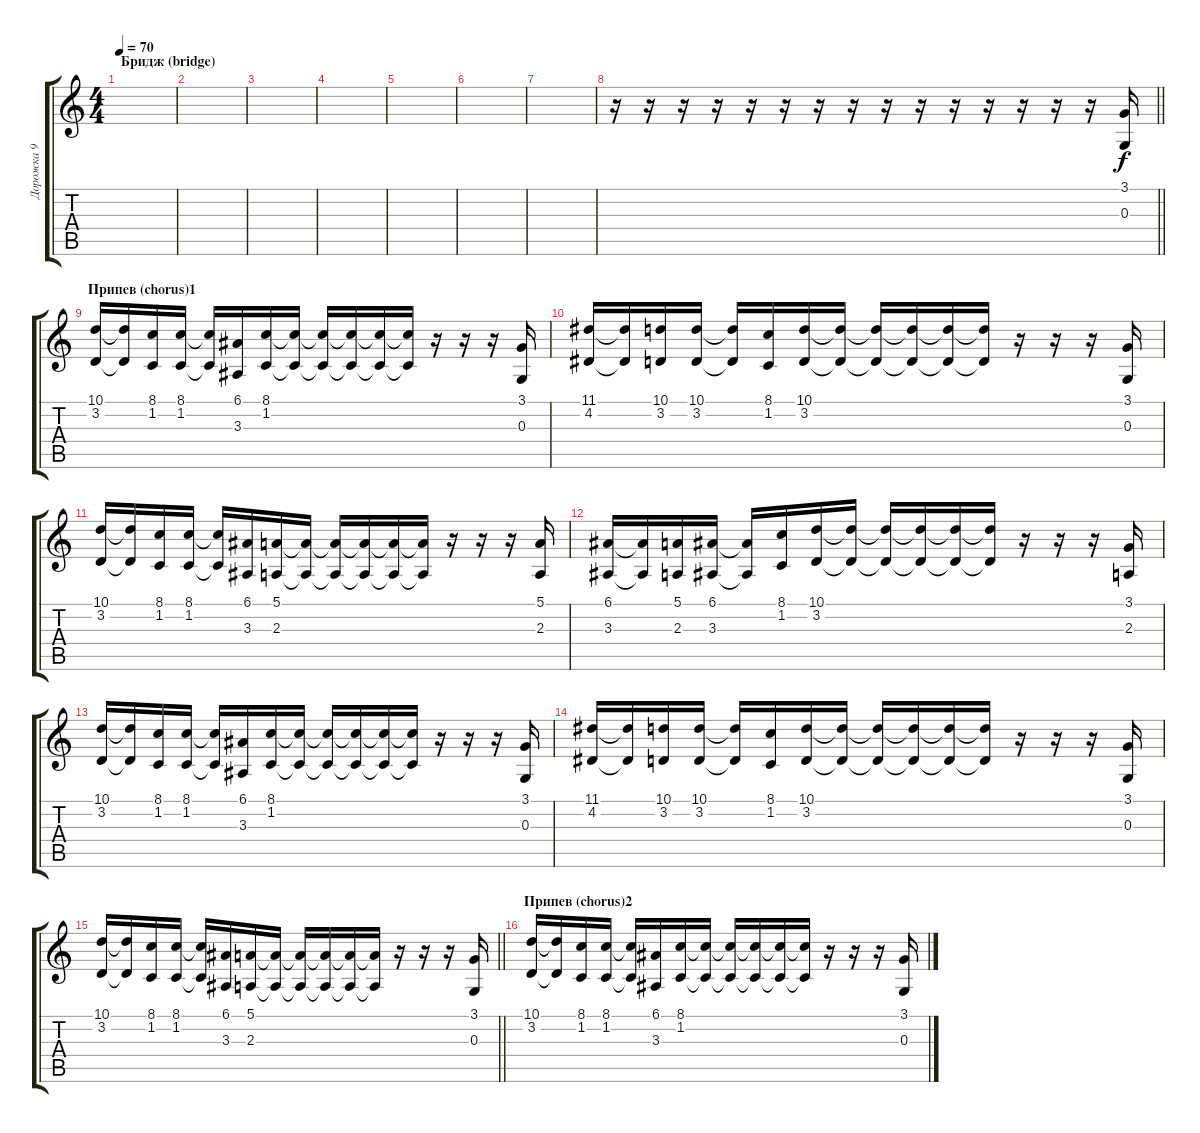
\track ("Дорожка 9" "Дорожка 9") {instrument lead1square}
\staff {score tabs}
\tuning (E4 B3 G3 D3 A2 E2) {hide}
\ts (4 4)
\section ("" "Бридж (bridge)")
\tempo 70
\clef g2
\ks c
|
|
|
|
|
|
|
\barLineRight lightlight
r.16 r.16 r.16 r.16 r.16 r.16 r.16 r.16 r.16 r.16 r.16 r.16 r.16 r.16 r.16 (3.1 0.3).16 |
\section ("" "Припев (chorus)1")
(10.1 3.2).16 (10.1{t} 3.2{t}).16 (8.1 1.2).16 (8.1 1.2).16 (8.1{t} 1.2{t}).16 (6.1 3.3).16 (8.1 1.2).16 (8.1{t} 1.2{t}).16 (8.1{t} 1.2{t}).16 (8.1{t} 1.2{t}).16 (8.1{t} 1.2{t}).16 (8.1{t} 1.2{t}).16 r.16 r.16 r.16 (3.1 0.3).16 |
(11.1 4.2).16 (11.1{t} 4.2{t}).16 (10.1 3.2).16 (10.1 3.2).16 (10.1{t} 3.2{t}).16 (8.1 1.2).16 (10.1 3.2).16 (10.1{t} 3.2{t}).16 (10.1{t} 3.2{t}).16 (10.1{t} 3.2{t}).16 (10.1{t} 3.2{t}).16 (10.1{t} 3.2{t}).16 r.16 r.16 r.16 (3.1 0.3).16 |
(10.1 3.2).16 (10.1{t} 3.2{t}).16 (8.1 1.2).16 (8.1 1.2).16 (8.1{t} 1.2{t}).16 (6.1 3.3).16 (5.1 2.3).16 (5.1{t} 2.3{t}).16 (5.1{t} 2.3{t}).16 (5.1{t} 2.3{t}).16 (5.1{t} 2.3{t}).16 (5.1{t} 2.3{t}).16 r.16 r.16 r.16 (5.1 2.3).16 |
(6.1 3.3).16 (6.1{t} 3.3{t}).16 (5.1 2.3).16 (6.1 3.3).16 (6.1{t} 3.3{t}).16 (8.1 1.2).16 (10.1 3.2).16 (10.1{t} 3.2{t}).16 (10.1{t} 3.2{t}).16 (10.1{t} 3.2{t}).16 (10.1{t} 3.2{t}).16 (10.1{t} 3.2{t}).16 r.16 r.16 r.16 (3.1 2.3).16 |
(10.1 3.2).16 (10.1{t} 3.2{t}).16 (8.1 1.2).16 (8.1 1.2).16 (8.1{t} 1.2{t}).16 (6.1 3.3).16 (8.1 1.2).16 (8.1{t} 1.2{t}).16 (8.1{t} 1.2{t}).16 (8.1{t} 1.2{t}).16 (8.1{t} 1.2{t}).16 (8.1{t} 1.2{t}).16 r.16 r.16 r.16 (3.1 0.3).16 |
(11.1 4.2).16 (11.1{t} 4.2{t}).16 (10.1 3.2).16 (10.1 3.2).16 (10.1{t} 3.2{t}).16 (8.1 1.2).16 (10.1 3.2).16 (10.1{t} 3.2{t}).16 (10.1{t} 3.2{t}).16 (10.1{t} 3.2{t}).16 (10.1{t} 3.2{t}).16 (10.1{t} 3.2{t}).16 r.16 r.16 r.16 (3.1 0.3).16 |
\barLineRight lightlight
(10.1 3.2).16 (10.1{t} 3.2{t}).16 (8.1 1.2).16 (8.1 1.2).16 (8.1{t} 1.2{t}).16 (6.1 3.3).16 (5.1 2.3).16 (5.1{t} 2.3{t}).16 (5.1{t} 2.3{t}).16 (5.1{t} 2.3{t}).16 (5.1{t} 2.3{t}).16 (5.1{t} 2.3{t}).16 r.16 r.16 r.16 (3.1 0.3).16 |
\section ("" "Припев (chorus)2")
(10.1 3.2).16 (10.1{t} 3.2{t}).16 (8.1 1.2).16 (8.1 1.2).16 (8.1{t} 1.2{t}).16 (6.1 3.3).16 (8.1 1.2).16 (8.1{t} 1.2{t}).16 (8.1{t} 1.2{t}).16 (8.1{t} 1.2{t}).16 (8.1{t} 1.2{t}).16 (8.1{t} 1.2{t}).16 r.16 r.16 r.16 (3.1 0.3).16
